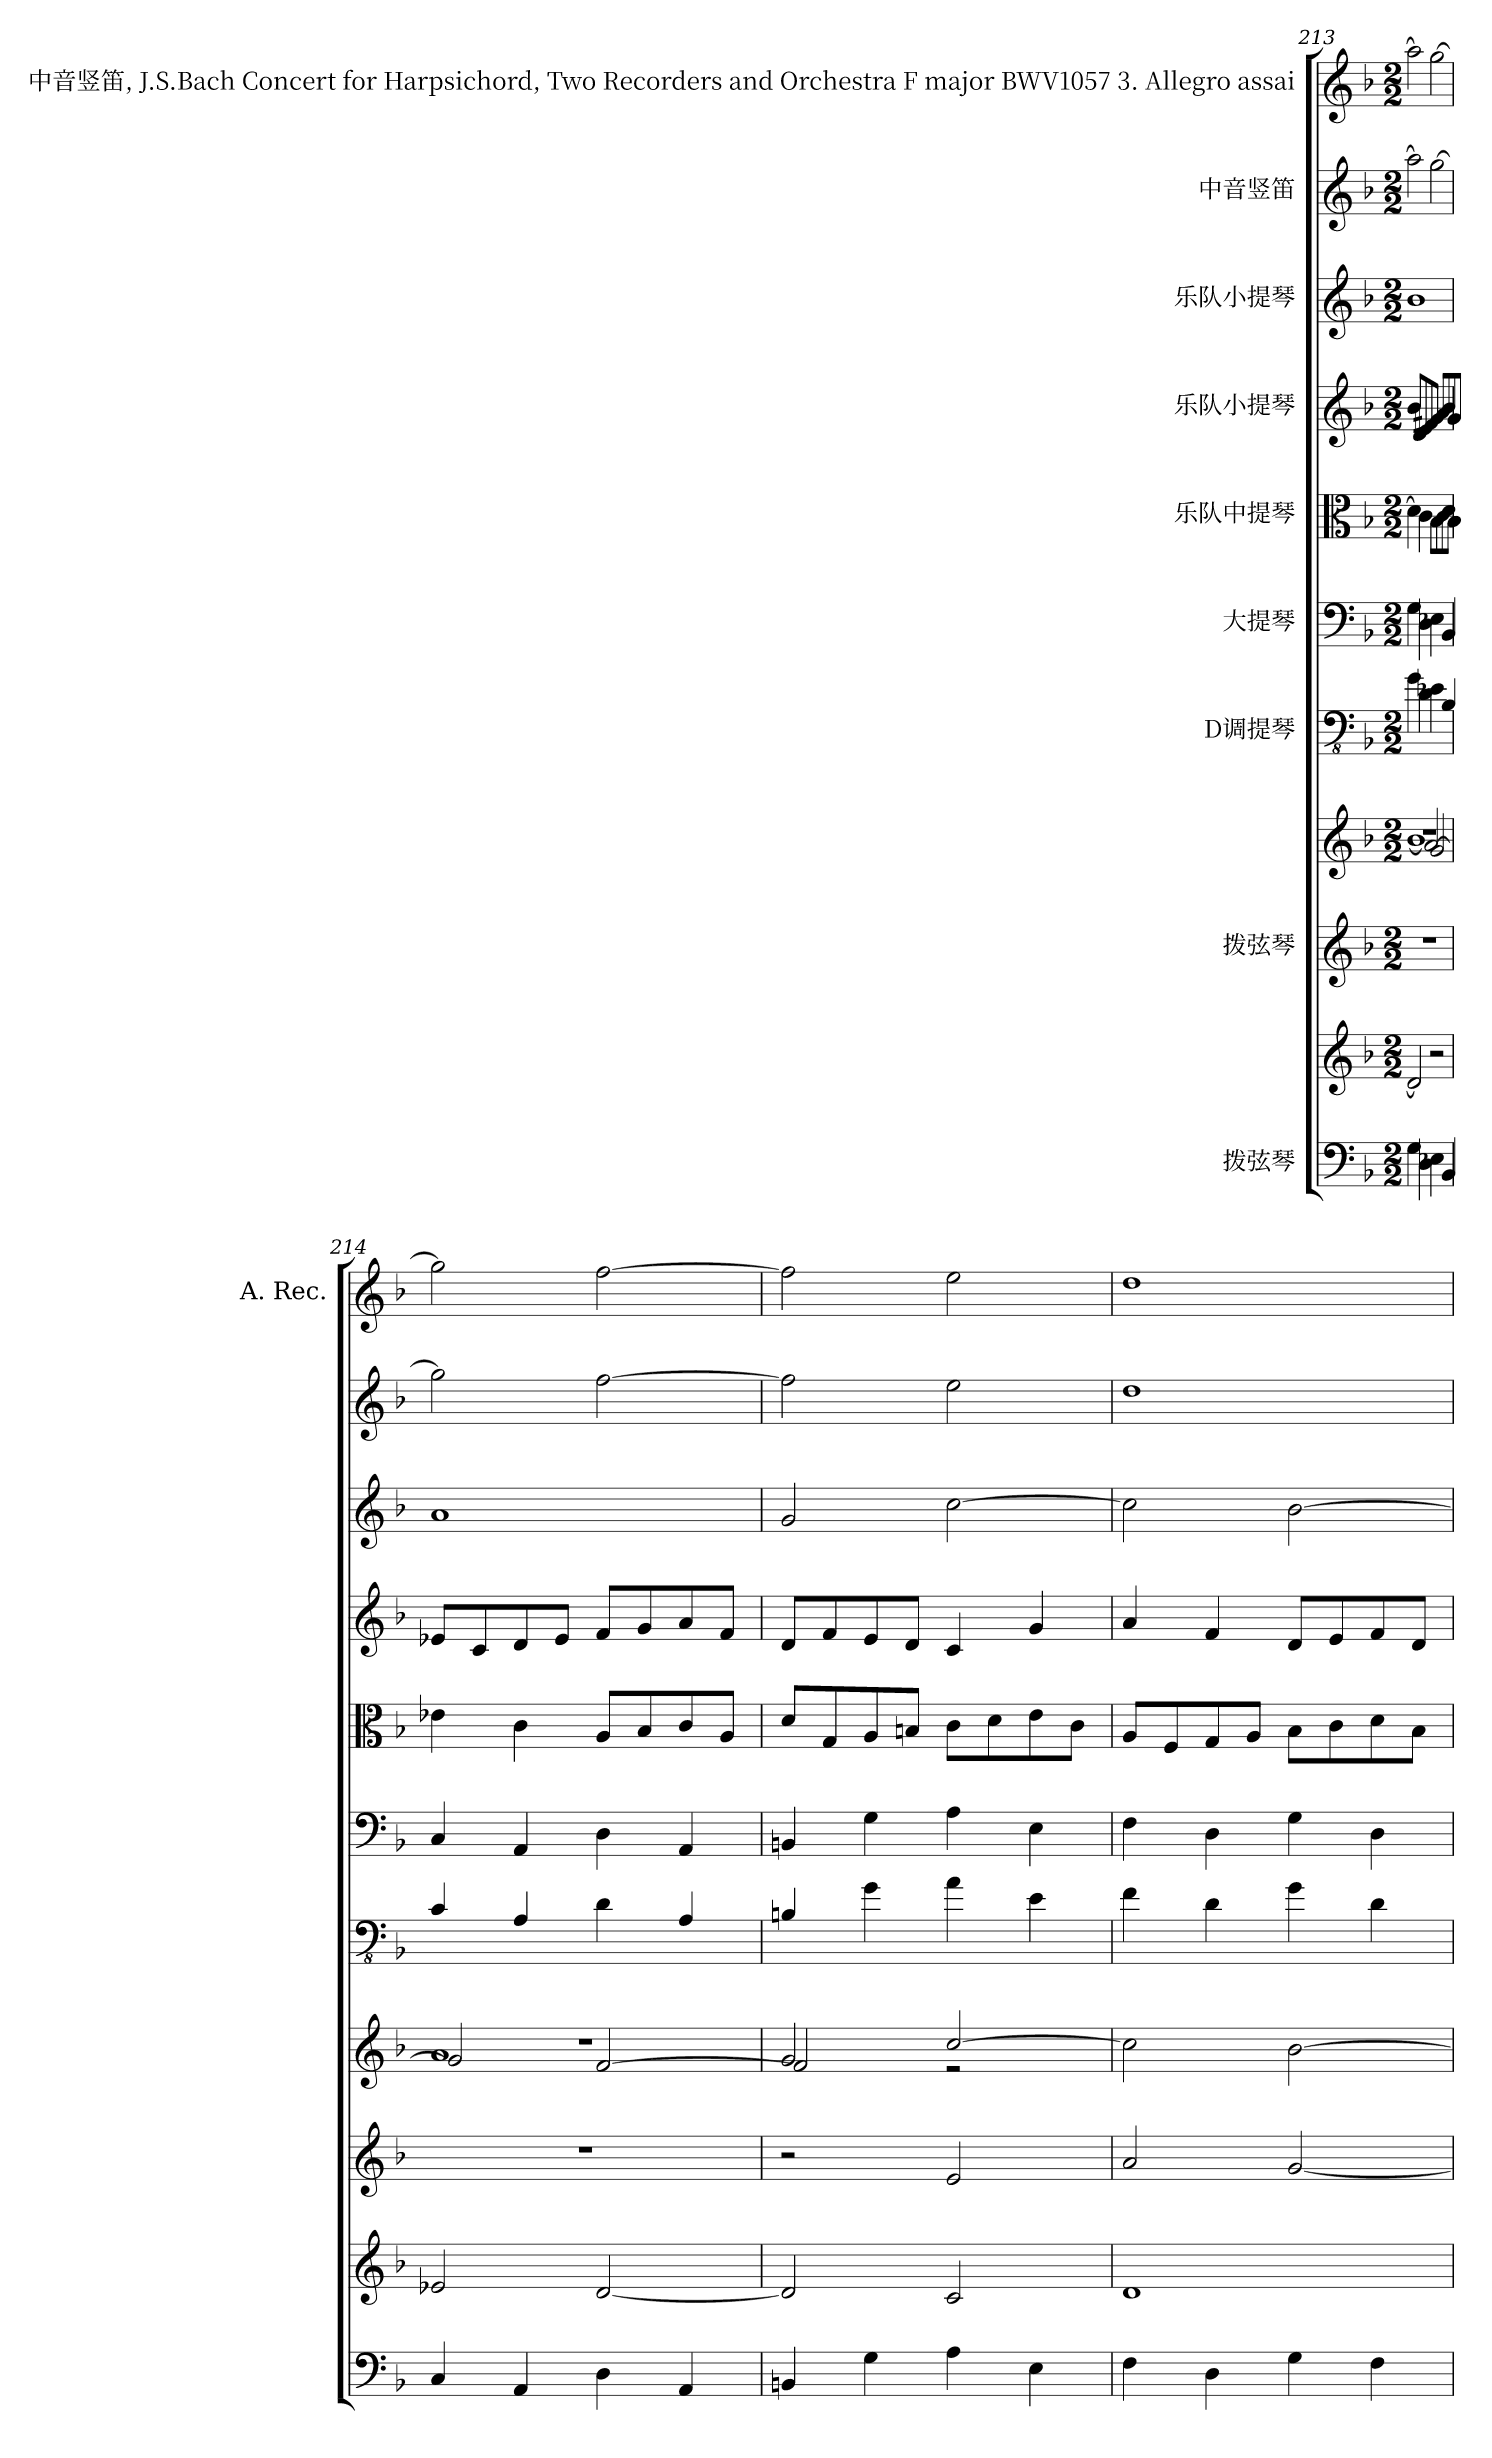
**kern	**kern	**kern	**kern	**kern	**kern	**kern	**kern	**kern	**kern	**kern
*part9	*part9	*part8	*part8	*part7	*part6	*part5	*part4	*part3	*part2	*part1
*staff11	*staff10	*staff9	*staff8	*staff7	*staff6	*staff5	*staff4	*staff3	*staff2	*staff1
*I"拨弦琴	*	*I"拨弦琴	*	*I"D调提琴	*I"大提琴	*I"乐队中提琴	*I"乐队小提琴	*I"乐队小提琴	*I"中音竖笛	*I"中音竖笛, J.S.Bach Concert for Harpsichord, Two Recorders and Orchestra F major BWV1057 3. Allegro assai
*	*	*	*	*	*	*	*	*	*	*I'A. Rec.
*clefF4	*clefG2	*clefG2	*clefG2	*clefFv4	*clefF4	*clefC3	*clefG2	*clefG2	*clefG2	*clefG2
*	*	*	*	*ITrd7c12	*	*	*	*	*	*
*k[b-]	*k[b-]	*k[b-]	*k[b-]	*k[b-]	*k[b-]	*k[b-]	*k[b-]	*k[b-]	*k[b-]	*k[b-]
*M2/2	*M2/2	*M2/2	*M2/2	*M2/2	*M2/2	*M2/2	*M2/2	*M2/2	*M2/2	*M2/2
=213	=213	=213	=213	=213	=213	=213	=213	=213	=213	=213
*	*	*	*^	*	*	*	*	*	*	*
*	*	*	*	*^	*	*	*	*	*	*	*
4G\	2d/]	1r	1r	1b-	2a/]	4GG\	4G\	4d\]	8b-/L	1b-	2aa\]	2aa\]
.	.	.	.	.	.	.	.	.	8d/	.	.	.
4D\	.	.	.	.	.	4DD\	4D\	4c\	8e/	.	.	.
.	.	.	.	.	.	.	.	.	8f#X/J	.	.	.
4E-X\	2r	.	.	.	[2g/	4EE-X\	4E-X\	8B-\L	8g/L	.	[2gg\	[2gg\
.	.	.	.	.	.	.	.	8c\	8a/	.	.	.
4BB-/	.	.	.	.	.	4BBB-/	4BB-/	8d\	8b-/	.	.	.
.	.	.	.	.	.	.	.	8B-\J	8g/J	.	.	.
=214	=214	=214	=214	=214	=214	=214	=214	=214	=214	=214	=214	=214
4C/	2e-X/	1r	1r	1a	2g/]	4CC/	4C/	4e-X\	8e-X/L	1a	2gg\]	2gg\]
.	.	.	.	.	.	.	.	.	8c/	.	.	.
4AA/	.	.	.	.	.	4AAA/	4AA/	4c\	8d/	.	.	.
.	.	.	.	.	.	.	.	.	8e-/J	.	.	.
4D\	[2d/	.	.	.	[2f/	4DD\	4D\	8A/L	8f/L	.	[2ff\	[2ff\
.	.	.	.	.	.	.	.	8B-/	8g/	.	.	.
4AA/	.	.	.	.	.	4AAA/	4AA/	8c/	8a/	.	.	.
.	.	.	.	.	.	.	.	8A/J	8f/J	.	.	.
*	*	*	*	*v	*v	*	*	*	*	*	*	*
!!LO:PB:g=z
=215	=215	=215	=215	=215	=215	=215	=215	=215	=215	=215	=215
4BBn/	2d/]	2r	2g/	2f/]	4BBBn/	4BBn/	8d/L	8d/L	2g/	2ff\]	2ff\]
.	.	.	.	.	.	.	8G/	8f/	.	.	.
4G\	.	.	.	.	4GG\	4G\	8A/	8e/	.	.	.
.	.	.	.	.	.	.	8Bn/J	8d/J	.	.	.
4A\	2c/	2e/	[2cc/	2r	4AA\	4A\	8c\L	4c/	[2cc\	2ee\	2ee\
.	.	.	.	.	.	.	8d\	.	.	.	.
4E\	.	.	.	.	4EE\	4E\	8e\	4g/	.	.	.
.	.	.	.	.	.	.	8c\J	.	.	.	.
*	*	*	*v	*v	*	*	*	*	*	*	*
=216	=216	=216	=216	=216	=216	=216	=216	=216	=216	=216
4F\	1d	2a/	2cc\]	4FF\	4F\	8A/L	4a/	2cc\]	1dd	1dd
.	.	.	.	.	.	8F/	.	.	.	.
4D\	.	.	.	4DD\	4D\	8G/	4f/	.	.	.
.	.	.	.	.	.	8A/J	.	.	.	.
4G\	.	[2g/	[2b-\	4GG\	4G\	8B-\L	8d/L	[2b-\	.	.
.	.	.	.	.	.	8c\	8e/	.	.	.
4F\	.	.	.	4DD\	4D\	8d\	8f/	.	.	.
.	.	.	.	.	.	8B-\J	8d/J	.	.	.
=	=	=	=	=	=	=	=	=	=	=
*-	*-	*-	*-	*-	*-	*-	*-	*-	*-	*-
